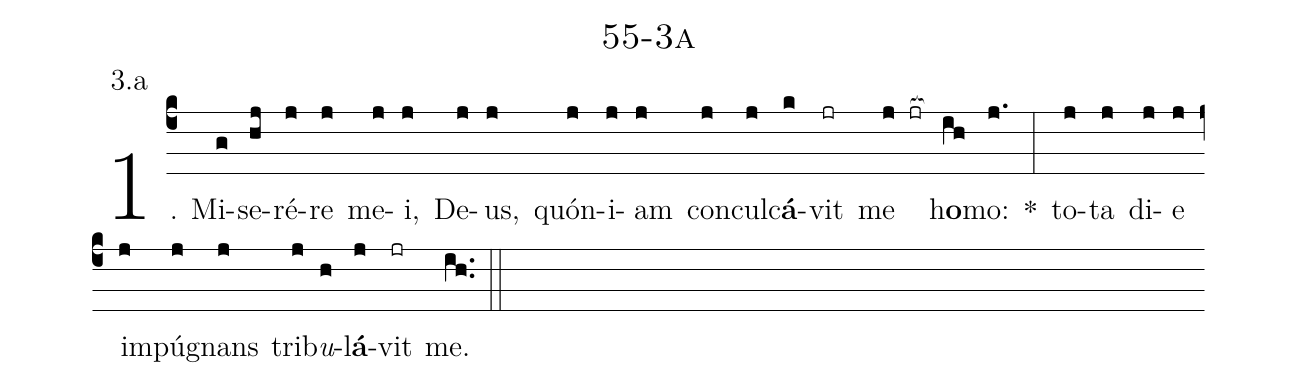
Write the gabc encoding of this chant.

name: 55-3a;
annotation: 3.a;
%%
(c4)1. Mi(g)se(hj)ré(j)re(j) me(j)i,(j) De(j)us,(j) quón(j)i(j)am(j) con(j)cul(j)c<b>á</b>(k)vit(jr) me(j jr[ocb:1{]) h<b>o</b>(ih[ocb:0}])mo:(j.) *(:) to(j)ta(j) di(j)e(j) im(j)pú(j)gnans(j) tri(j)b<i>u</i>(h)l<b>á</b>(j)vit(jr) me.(ih..) (::)
